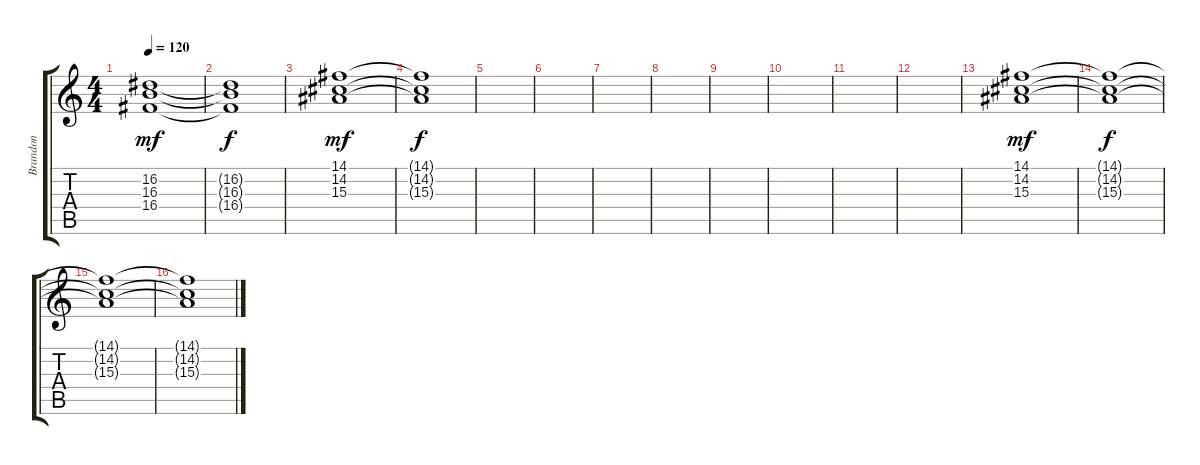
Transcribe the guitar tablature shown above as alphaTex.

\track ("Brandon" "Brandon") {instrument drawbarorgan}
\staff {score tabs}
\tuning (E4 B3 G3 D3 A2 E2) {hide}
\ts (4 4)
\tempo 120
\clef g2
\ks c
(16.2 16.3 16.4).1{dy mf} |
(16.2{t} 16.3{t} 16.4{t}).1{dy f} |
(14.1 14.2 15.3).1{dy mf} |
(14.1{t} 14.2{t} 15.3{t}).1{dy f} |
|
|
|
|
|
|
|
|
(14.1 14.2 15.3).1{dy mf} |
(14.1{t} 14.2{t} 15.3{t}).1{dy f} |
(14.1{t} 14.2{t} 15.3{t}).1 |
(14.1{t} 14.2{t} 15.3{t}).1
